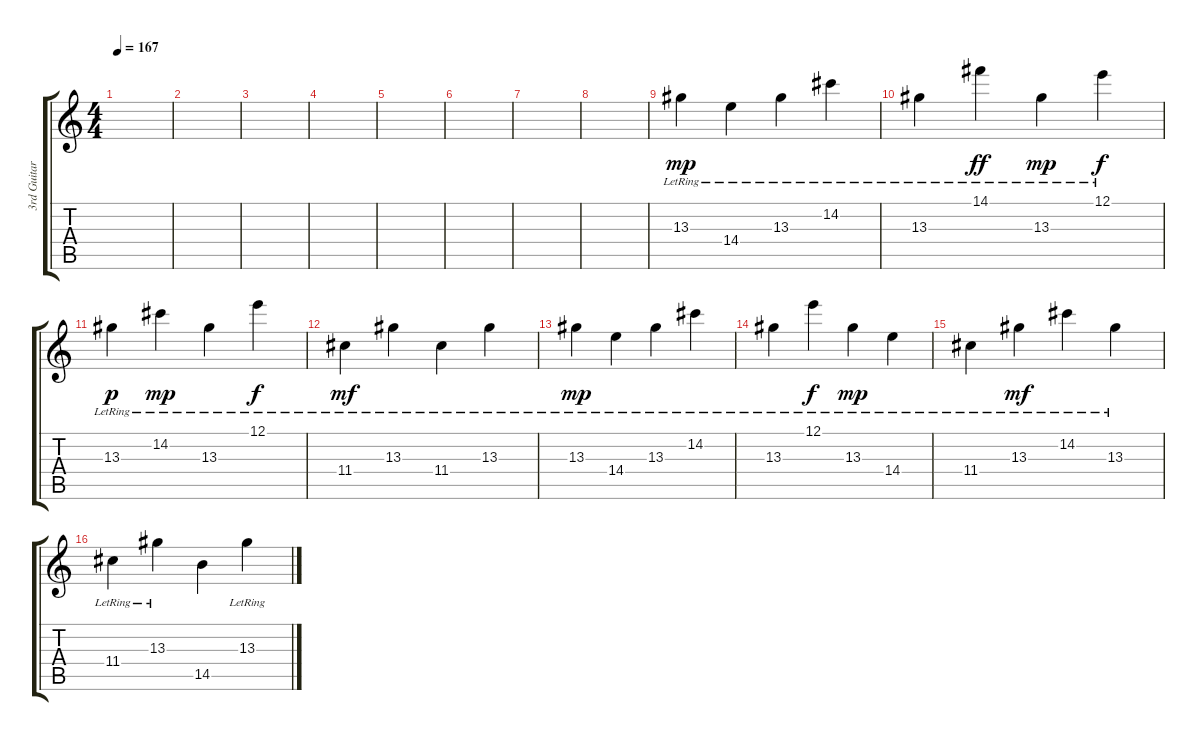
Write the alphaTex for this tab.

\track ("3rd Guitar" "3rd Guitar") {instrument electricguitarjazz}
\staff {score tabs}
\tuning (E4 B3 G3 D3 A2 E2) {hide}
\ts (4 4)
\tempo 167
\clef g2
\ks c
|
|
|
|
|
|
|
|
13.3{lr}.4{dy mp volume 12} 14.4{lr}.4 13.3{lr}.4 14.2{lr}.4 |
13.3{lr}.4 14.1{lr}.4{dy ff} 13.3{lr}.4{dy mp} 12.1{lr}.4{dy f} |
13.3{lr}.4{dy p} 14.2{lr}.4{dy mp} 13.3{lr}.4 12.1{lr}.4{dy f} |
11.4{lr}.4{dy mf} 13.3{lr}.4 11.4{lr}.4 13.3{lr}.4 |
13.3{lr}.4{dy mp} 14.4{lr}.4 13.3{lr}.4 14.2{lr}.4 |
13.3{lr}.4 12.1{lr}.4{dy f} 13.3{lr}.4{dy mp} 14.4{lr}.4 |
11.4{lr}.4 13.3{lr}.4{dy mf} 14.2{lr}.4 13.3{lr}.4 |
11.4{lr}.4 13.3{lr}.4 14.5.4 13.3{lr}.4
